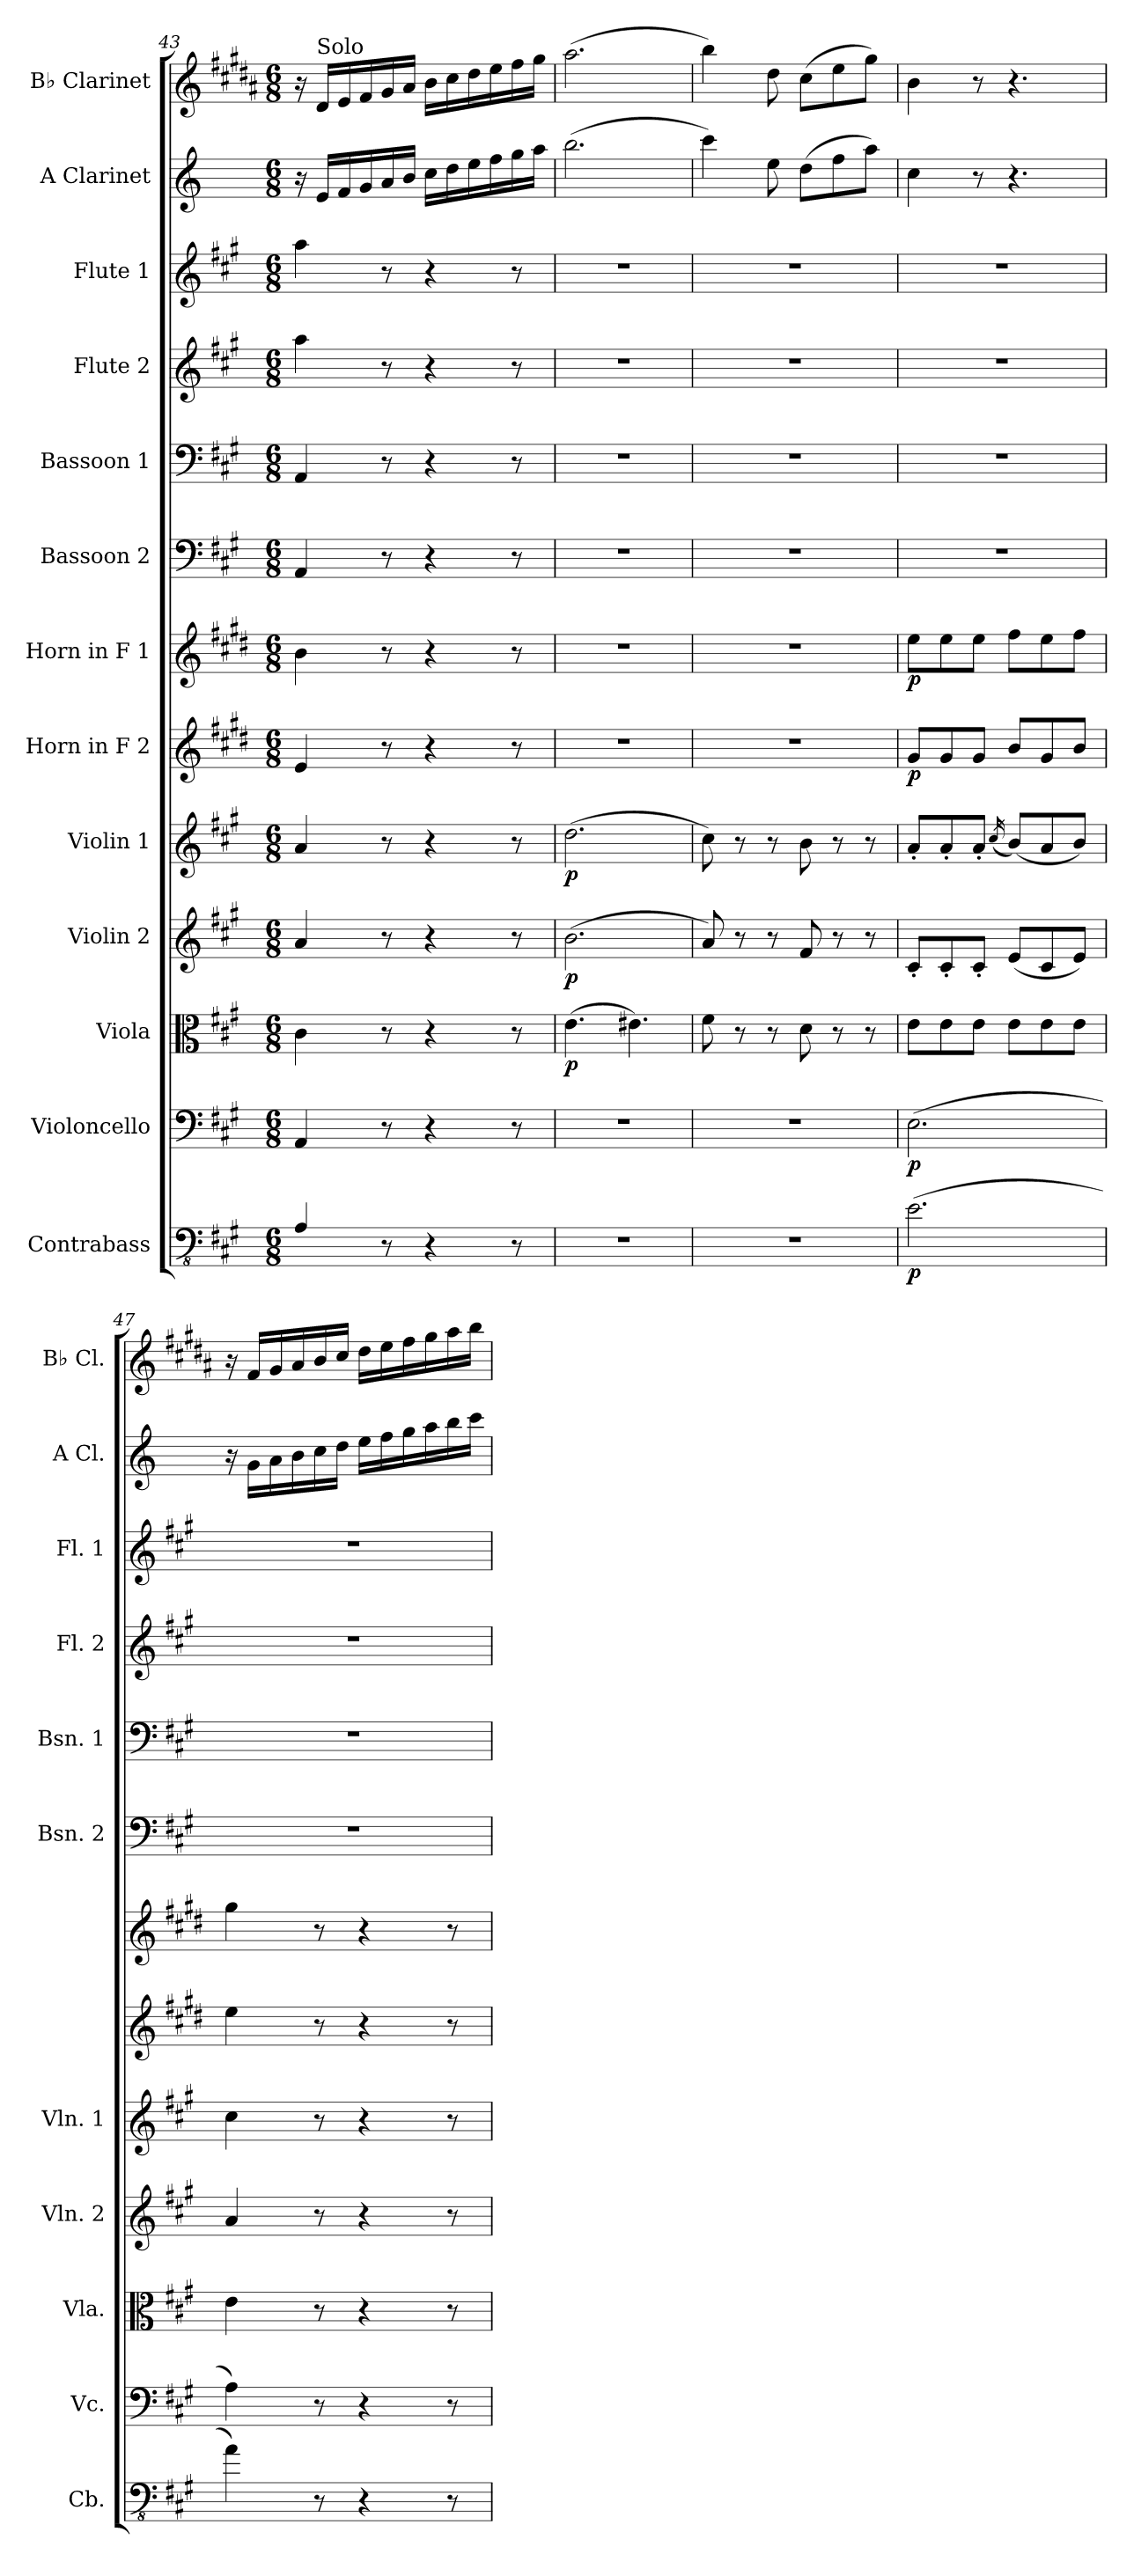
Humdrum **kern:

**kern	**dynam	**kern	**dynam	**kern	**dynam	**kern	**dynam	**kern	**dynam	**kern	**dynam	**kern	**dynam	**kern	**kern	**kern	**kern	**kern	**kern
*part13	*part13	*part12	*part12	*part11	*part11	*part10	*part10	*part9	*part9	*part8	*part8	*part7	*part7	*part6	*part5	*part4	*part3	*part2	*part1
*staff13	*staff13	*staff12	*staff12	*staff11	*staff11	*staff10	*staff10	*staff9	*staff9	*staff8	*staff8	*staff7	*staff7	*staff6	*staff5	*staff4	*staff3	*staff2	*staff1
*I"Contrabass	*	*I"Violoncello	*	*I"Viola	*	*I"Violin 2	*	*I"Violin 1	*	*I"Horn in F 2	*	*I"Horn in F 1	*	*I"Bassoon 2	*I"Bassoon 1	*I"Flute 2	*I"Flute 1	*I"A Clarinet	*I"B♭ Clarinet
*I'Cb.	*	*I'Vc.	*	*I'Vla.	*	*I'Vln. 2	*	*I'Vln. 1	*	*	*	*	*	*I'Bsn. 2	*I'Bsn. 1	*I'Fl. 2	*I'Fl. 1	*I'A Cl.	*I'B♭ Cl.
*clefFv4	*	*clefF4	*	*clefC3	*	*clefG2	*	*clefG2	*	*clefG2	*	*clefG2	*	*clefF4	*clefF4	*clefG2	*clefG2	*clefG2	*clefG2
*ITrd7c12	*	*	*	*	*	*	*	*	*	*ITrd4c7	*	*ITrd4c7	*	*	*	*	*	*ITrd2c3	*ITrd1c2
*k[f#c#g#]	*	*k[f#c#g#]	*	*k[f#c#g#]	*	*k[f#c#g#]	*	*k[f#c#g#]	*	*k[f#c#g#]	*	*k[f#c#g#]	*	*k[f#c#g#]	*k[f#c#g#]	*k[f#c#g#]	*k[f#c#g#]	*k[f#c#g#]	*k[f#c#g#]
*M6/8	*	*M6/8	*	*M6/8	*	*M6/8	*	*M6/8	*	*M6/8	*	*M6/8	*	*M6/8	*M6/8	*M6/8	*M6/8	*M6/8	*M6/8
=43	=43	=43	=43	=43	=43	=43	=43	=43	=43	=43	=43	=43	=43	=43	=43	=43	=43	=43	=43
4AAA/	.	4AA/	.	4c#\	.	4a/	.	4a/	.	4A/	.	4e\	.	4AA/	4AA/	4aa\	4aa\	16r	16r
!	!	!	!	!	!	!	!	!	!	!	!	!	!	!	!	!	!	!	!LO:TX:t=Solo
.	.	.	.	.	.	.	.	.	.	.	.	.	.	.	.	.	.	16c#/LL	16c#/LL
.	.	.	.	.	.	.	.	.	.	.	.	.	.	.	.	.	.	16d/	16d/
.	.	.	.	.	.	.	.	.	.	.	.	.	.	.	.	.	.	16e/	16e/
8r	.	8r	.	8r	.	8r	.	8r	.	8r	.	8r	.	8r	8r	8r	8r	16f#/	16f#/
.	.	.	.	.	.	.	.	.	.	.	.	.	.	.	.	.	.	16g#/JJ	16g#/JJ
4r	.	4r	.	4r	.	4r	.	4r	.	4r	.	4r	.	4r	4r	4r	4r	16a\LL	16a\LL
.	.	.	.	.	.	.	.	.	.	.	.	.	.	.	.	.	.	16b\	16b\
.	.	.	.	.	.	.	.	.	.	.	.	.	.	.	.	.	.	16cc#\	16cc#\
.	.	.	.	.	.	.	.	.	.	.	.	.	.	.	.	.	.	16dd\	16dd\
8r	.	8r	.	8r	.	8r	.	8r	.	8r	.	8r	.	8r	8r	8r	8r	16ee\	16ee\
.	.	.	.	.	.	.	.	.	.	.	.	.	.	.	.	.	.	16ff#\JJ	16ff#\JJ
=44	=44	=44	=44	=44	=44	=44	=44	=44	=44	=44	=44	=44	=44	=44	=44	=44	=44	=44	=44
!	!	!	!	!	!LO:DY:b	!	!LO:DY:b	!	!LO:DY:b	!	!	!	!	!	!	!	!	!	!
2.r	.	2.r	.	(>4.e\	p	(>2.b\	p	(>2.dd\	p	2.r	.	2.r	.	2.r	2.r	2.r	2.r	(>2.gg#\	(>2.gg#\
.	.	.	.	4.e#X\)	.	.	.	.	.	.	.	.	.	.	.	.	.	.	.
=45	=45	=45	=45	=45	=45	=45	=45	=45	=45	=45	=45	=45	=45	=45	=45	=45	=45	=45	=45
2.r	.	2.r	.	8f#\	.	8a/)	.	8cc#\)	.	2.r	.	2.r	.	2.r	2.r	2.r	2.r	4aa\)	4aa\)
.	.	.	.	8r	.	8r	.	8r	.	.	.	.	.	.	.	.	.	.	.
.	.	.	.	8r	.	8r	.	8r	.	.	.	.	.	.	.	.	.	8cc#\	8cc#\
.	.	.	.	8d\	.	8f#/	.	8b\	.	.	.	.	.	.	.	.	.	(>8b\L	(>8b\L
.	.	.	.	8r	.	8r	.	8r	.	.	.	.	.	.	.	.	.	8dd\	8dd\
.	.	.	.	8r	.	8r	.	8r	.	.	.	.	.	.	.	.	.	8ff#\J)	8ff#\J)
=46	=46	=46	=46	=46	=46	=46	=46	=46	=46	=46	=46	=46	=46	=46	=46	=46	=46	=46	=46
!	!LO:DY:b	!	!LO:DY:b	!	!	!	!	!	!	!	!LO:DY:b	!	!LO:DY:b	!	!	!	!	!	!
(>2.EE\	p	(>2.E\	p	8e\L	.	8c#'/L	.	8a'/L	.	8c#/L	p	8a\L	p	2.r	2.r	2.r	2.r	4a\	4a\
.	.	.	.	8e\	.	8c#'/	.	8a'/	.	8c#/	.	8a\	.	.	.	.	.	.	.
.	.	.	.	8e\J	.	8c#'/J	.	8a'/J	.	8c#/J	.	8a\J	.	.	.	.	.	8r	8r
.	.	.	.	.	.	.	.	(<16qcc#/	.	.	.	.	.	.	.	.	.	.	.
.	.	.	.	8e\L	.	(<8e/L	.	(<8b/L)	.	8e/L	.	8b\L	.	.	.	.	.	4.r	4.r
.	.	.	.	8e\	.	8c#/	.	8a/	.	8c#/	.	8a\	.	.	.	.	.	.	.
.	.	.	.	8e\J	.	8e/J)	.	8b/J)	.	8e/J	.	8b\J	.	.	.	.	.	.	.
!!LO:PB:g=z
=47	=47	=47	=47	=47	=47	=47	=47	=47	=47	=47	=47	=47	=47	=47	=47	=47	=47	=47	=47
4AA\)	.	4A\)	.	4e\	.	4a/	.	4cc#\	.	4a\	.	4cc#\	.	2.r	2.r	2.r	2.r	16r	16r
.	.	.	.	.	.	.	.	.	.	.	.	.	.	.	.	.	.	16e\LL	16e/LL
.	.	.	.	.	.	.	.	.	.	.	.	.	.	.	.	.	.	16f#\	16f#/
.	.	.	.	.	.	.	.	.	.	.	.	.	.	.	.	.	.	16g#\	16g#/
8r	.	8r	.	8r	.	8r	.	8r	.	8r	.	8r	.	.	.	.	.	16a\	16a/
.	.	.	.	.	.	.	.	.	.	.	.	.	.	.	.	.	.	16b\JJ	16b/JJ
4r	.	4r	.	4r	.	4r	.	4r	.	4r	.	4r	.	.	.	.	.	16cc#\LL	16cc#\LL
.	.	.	.	.	.	.	.	.	.	.	.	.	.	.	.	.	.	16dd\	16dd\
.	.	.	.	.	.	.	.	.	.	.	.	.	.	.	.	.	.	16ee\	16ee\
.	.	.	.	.	.	.	.	.	.	.	.	.	.	.	.	.	.	16ff#\	16ff#\
8r	.	8r	.	8r	.	8r	.	8r	.	8r	.	8r	.	.	.	.	.	16gg#\	16gg#\
.	.	.	.	.	.	.	.	.	.	.	.	.	.	.	.	.	.	16aa\JJ	16aa\JJ
=	=	=	=	=	=	=	=	=	=	=	=	=	=	=	=	=	=	=	=
*-	*-	*-	*-	*-	*-	*-	*-	*-	*-	*-	*-	*-	*-	*-	*-	*-	*-	*-	*-
